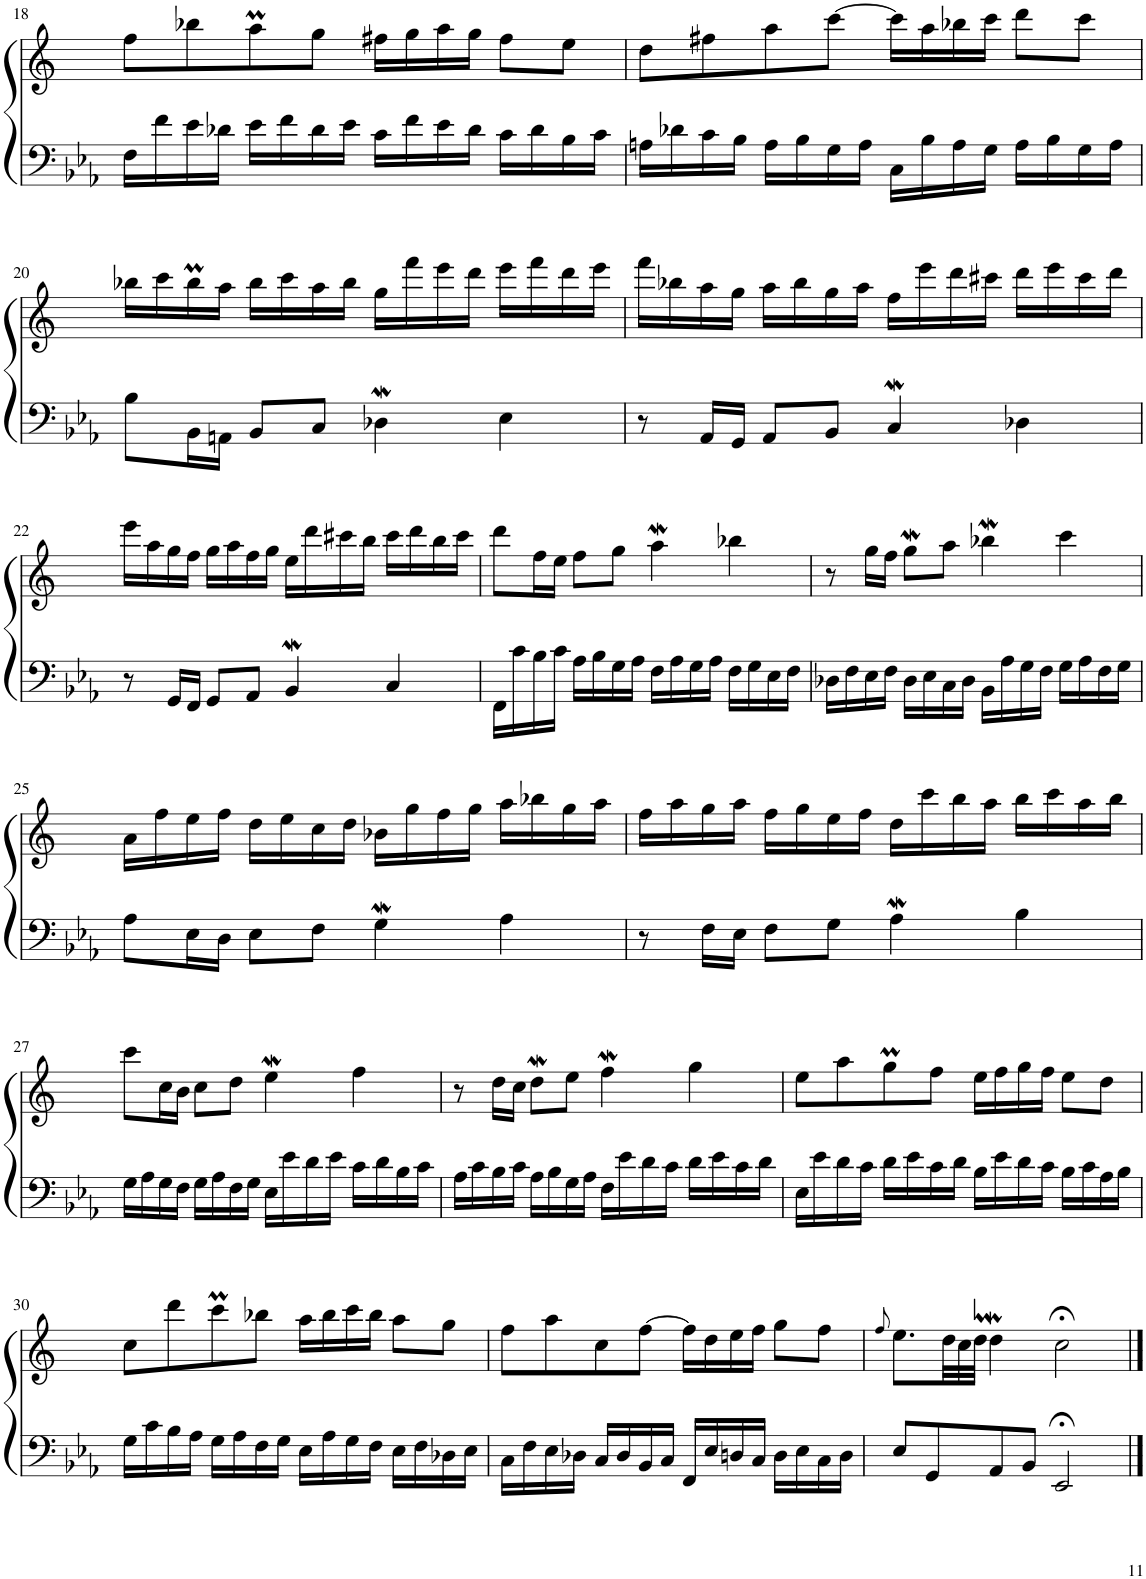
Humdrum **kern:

**kern	**kern
*part2	*part1
*staff2	*staff1
*I"Violoncello	*I"Alto Saxophone
*I'Vc	*I'A Sax
!!LO:PB:g=z
*clefF4	*clefG2
*	*Trd5c9
*k[b-e-a-]	*k[]
*M4/4	*M4/4
*met(c)	*met(c)
=18	=18
16F\LL	8ff\L
16f\	.
16e-\	8bb-X\
16d-X\JJ	.
16e-\LL	8aaM\
16f\	.
16d-\	8gg\J
16e-\JJ	.
16c\LL	16ff#X\LL
16f\	16gg\
16e-\	16aa\
16d-\JJ	16gg\JJ
16c\LL	8ff#\L
16d-\	.
16B-\	8ee\J
16c\JJ	.
=19	=19
16An\LL	8dd\L
16d-X\	.
16c\	8ff#X\
16B-\JJ	.
16A\LL	8aa\
16B-\	.
16G\	[8ccc\J
16A\JJ	.
16C\LL	16ccc\LL]
16B-\	16aa\
16A\	16bb-X\
16G\JJ	16ccc\JJ
16A\LL	8ddd\L
16B-\	.
16G\	8ccc\J
16A\JJ	.
!!LO:LB:g=z
=20	=20
8B-\L	16bb-X\LL
.	16ccc\
16BB-\L	16bb-M\
16AAn\JJ	16aa\JJ
8BB-/L	16bb-\LL
.	16ccc\
8C/J	16aa\
.	16bb-\JJ
4D-Xw\	16gg\LL
.	16fff\
.	16eee\
.	16ddd\JJ
4E-\	16eee\LL
.	16fff\
.	16ddd\
.	16eee\JJ
=21	=21
8r	16fff\LL
.	16bb-X\
16AA-/LL	16aa\
16GG/JJ	16gg\JJ
8AA-/L	16aa\LL
.	16bb-\
8BB-/J	16gg\
.	16aa\JJ
4CW/	16ff\LL
.	16eee\
.	16ddd\
.	16ccc#X\JJ
4D-X\	16ddd\LL
.	16eee\
.	16ccc#\
.	16ddd\JJ
!!LO:LB:g=z
=22	=22
8r	16eee\LL
.	16aa\
16GG/LL	16gg\
16FF/JJ	16ff\JJ
8GG/L	16gg\LL
.	16aa\
8AA-/J	16ff\
.	16gg\JJ
4BB-W/	16ee\LL
.	16ddd\
.	16ccc#X\
.	16bb\JJ
4C/	16ccc#\LL
.	16ddd\
.	16bb\
.	16ccc#\JJ
=23	=23
16FF\LL	8ddd\L
16c\	.
16B-\	16ff\L
16c\JJ	16ee\JJ
16A-\LL	8ff\L
16B-\	.
16G\	8gg\J
16A-\JJ	.
16F\LL	4aaW\
16A-\	.
16G\	.
16A-\JJ	.
16F\LL	4bb-X\
16G\	.
16E-\	.
16F\JJ	.
=24	=24
16D-X\LL	8r
16F\	.
16E-\	16gg\LL
16F\JJ	16ff\JJ
16D-\LL	8ggW\L
16E-\	.
16C\	8aa\J
16D-\JJ	.
16BB-\LL	4bb-Xw\
16A-\	.
16G\	.
16F\JJ	.
16G\LL	4ccc\
16A-\	.
16F\	.
16G\JJ	.
!!LO:LB:g=z
=25	=25
8A-\L	16a\LL
.	16ff\
16E-\L	16ee\
16D\JJ	16ff\JJ
8E-\L	16dd\LL
.	16ee\
8F\J	16cc\
.	16dd\JJ
4GW\	16b-X\LL
.	16gg\
.	16ff\
.	16gg\JJ
4A-\	16aa\LL
.	16bb-X\
.	16gg\
.	16aa\JJ
=26	=26
8r	16ff\LL
.	16aa\
16F\LL	16gg\
16E-\JJ	16aa\JJ
8F\L	16ff\LL
.	16gg\
8G\J	16ee\
.	16ff\JJ
4A-w\	16dd\LL
.	16ccc\
.	16bb\
.	16aa\JJ
4B-\	16bb\LL
.	16ccc\
.	16aa\
.	16bb\JJ
!!LO:LB:g=z
=27	=27
16G\LL	8ccc\L
16A-\	.
16G\	16cc\L
16F\JJ	16b\JJ
16G\LL	8cc\L
16A-\	.
16F\	8dd\J
16G\JJ	.
16E-\LL	4eeW\
16e-\	.
16d\	.
16e-\JJ	.
16c\LL	4ff\
16d\	.
16B-\	.
16c\JJ	.
=28	=28
16A-\LL	8r
16c\	.
16B-\	16dd\LL
16c\JJ	16cc\JJ
16A-\LL	8ddW\L
16B-\	.
16G\	8ee\J
16A-\JJ	.
16F\LL	4ffw\
16e-\	.
16d\	.
16c\JJ	.
16d\LL	4gg\
16e-\	.
16c\	.
16d\JJ	.
=29	=29
16E-\LL	8ee\L
16e-\	.
16d\	8aa\
16c\JJ	.
16d\LL	8ggM\
16e-\	.
16c\	8ff\J
16d\JJ	.
16B-\LL	16ee\LL
16e-\	16ff\
16d\	16gg\
16c\JJ	16ff\JJ
16B-\LL	8ee\L
16c\	.
16A-\	8dd\J
16B-\JJ	.
!!LO:LB:g=z
=30	=30
16G\LL	8cc\L
16c\	.
16B-\	8ddd\
16A-\JJ	.
16G\LL	8cccM\
16A-\	.
16F\	8bb-X\J
16G\JJ	.
16E-\LL	16aa\LL
16A-\	16bb-\
16G\	16ccc\
16F\JJ	16bb-\JJ
16E-\LL	8aa\L
16F\	.
16D-X\	8gg\J
16E-\JJ	.
=31	=31
16C\LL	8ff\L
16F\	.
16E-\	8aa\
16D-X\JJ	.
16C/LL	8cc\
16D-/	.
16BB-/	[8ff\J
16C/JJ	.
16FF/LL	16ff\LL]
16E-/	16dd\
16Dn/	16ee\
16C/JJ	16ff\JJ
16D\LL	8gg\L
16E-\	.
16C\	8ff\J
16D\JJ	.
=32	=32
.	8qff/
8E-/L	8.ee\L
8GG/	.
*	*Xbrackettup
.	48dd\LL
.	48cc\
.	48dd\JJJ
8AA-/	4ddW\
8BB-/J	.
2EE-;</	2cc;<\
==	==
*-	*-
